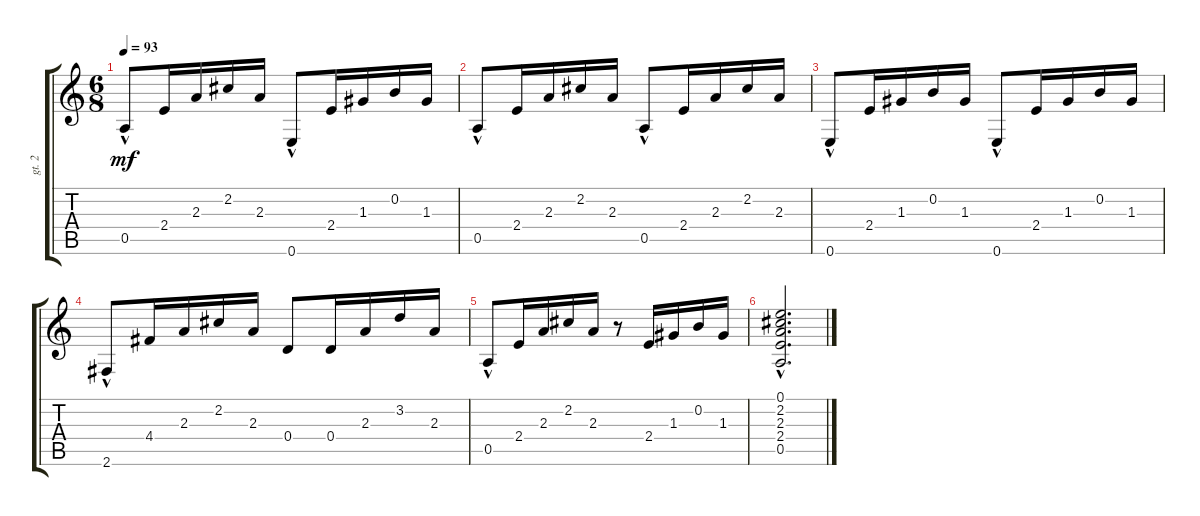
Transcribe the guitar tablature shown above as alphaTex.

\track ("gt. 2" "gt. 2") {instrument acousticguitarsteel}
\staff {score tabs}
\tuning (E4 B3 G3 D3 A2 E2) {hide}
\ts (6 8)
\tempo 93
\clef g2
\ks c
0.5{hac}.8{dy mf} 2.4.16 2.3.16 2.2.16 2.3.16 0.6{hac}.8 2.4.16 1.3.16 0.2.16 1.3.16 |
0.5{hac}.8 2.4.16 2.3.16 2.2.16 2.3.16 0.5{hac}.8 2.4.16 2.3.16 2.2.16 2.3.16 |
0.6{hac}.8 2.4.16 1.3.16 0.2.16 1.3.16 0.6{hac}.8 2.4.16 1.3.16 0.2.16 1.3.16 |
2.6{hac}.8 4.4.16 2.3.16 2.2.16 2.3.16 0.4.8 0.4.16 2.3.16 3.2.16 2.3.16 |
0.5{hac}.8 2.4.16 2.3.16 2.2.16 2.3.16 r.8 2.4.16 1.3.16 0.2.16 1.3.16 |
(0.1{hac} 2.2{hac} 2.3{hac} 2.4{hac} 0.5{hac}).2{d}
